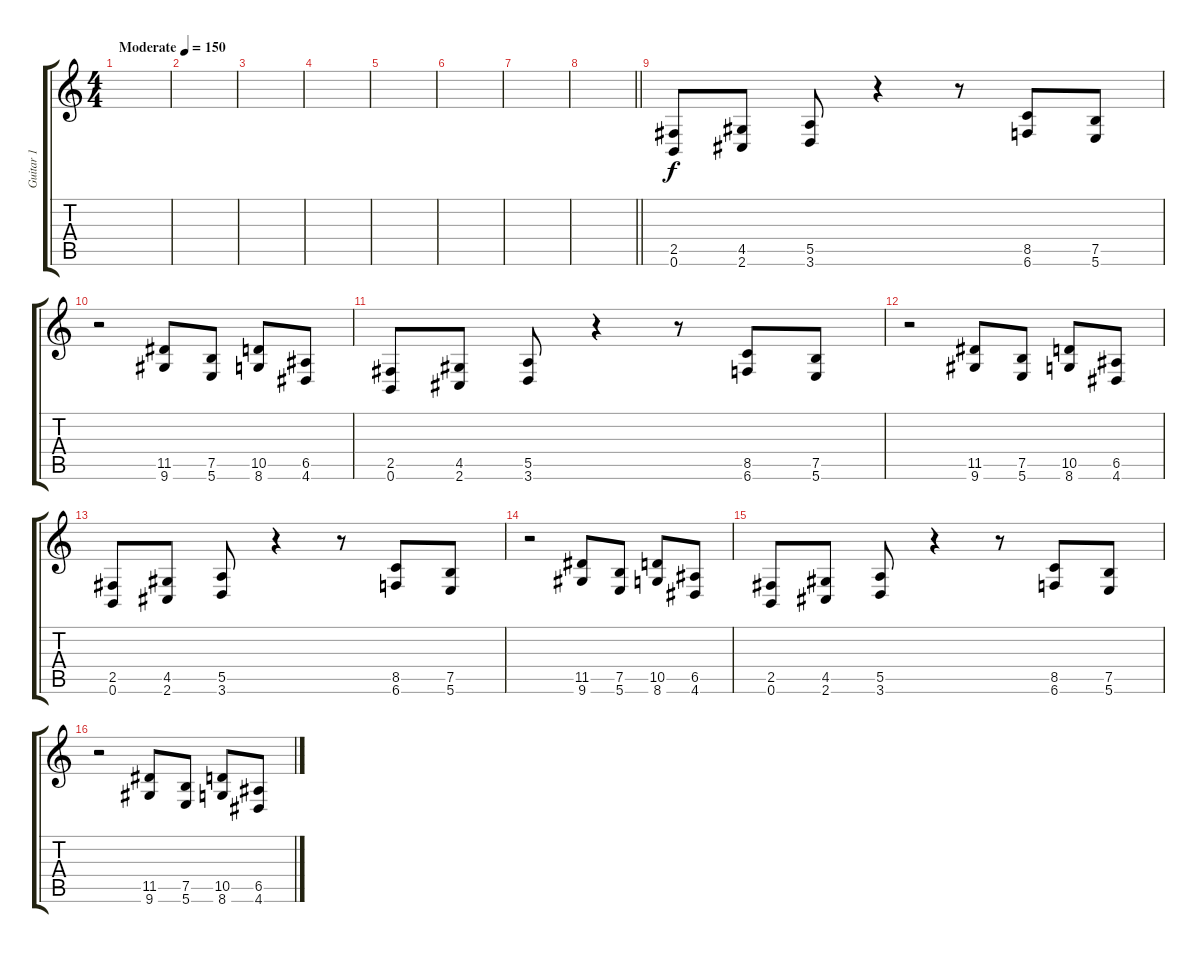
\track ("Guitar 1" "Guitar 1") {instrument distortionguitar}
\staff {score tabs}
\tuning (B3 Gb3 D3 A2 E2 B1) {hide}
\ts (4 4)
\tempo (150 "Moderate")
\clef g2
\ks c
|
|
|
|
|
|
|
\barLineRight lightlight
|
(2.5 0.6).8 (4.5 2.6).8 (5.5 3.6).8 r.4 r.8 (8.5 6.6).8 (7.5 5.6).8 |
r.2 (11.5 9.6).8 (7.5 5.6).8 (10.5 8.6).8 (6.5 4.6).8 |
(2.5 0.6).8 (4.5 2.6).8 (5.5 3.6).8 r.4 r.8 (8.5 6.6).8 (7.5 5.6).8 |
r.2 (11.5 9.6).8 (7.5 5.6).8 (10.5 8.6).8 (6.5 4.6).8 |
(2.5 0.6).8 (4.5 2.6).8 (5.5 3.6).8 r.4 r.8 (8.5 6.6).8 (7.5 5.6).8 |
r.2 (11.5 9.6).8 (7.5 5.6).8 (10.5 8.6).8 (6.5 4.6).8 |
(2.5 0.6).8 (4.5 2.6).8 (5.5 3.6).8 r.4 r.8 (8.5 6.6).8 (7.5 5.6).8 |
r.2 (11.5 9.6).8 (7.5 5.6).8 (10.5 8.6).8 (6.5 4.6).8
